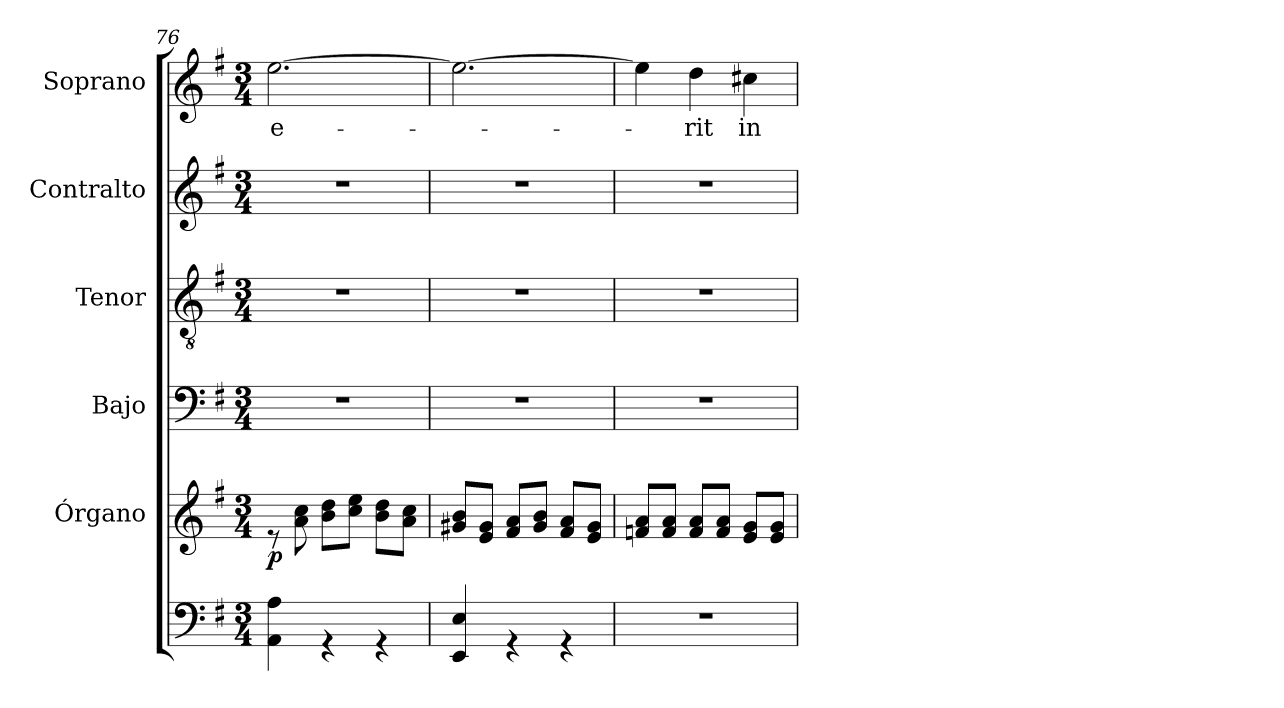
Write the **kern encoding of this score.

**kern	**kern	**dynam	**kern	**kern	**kern	**kern	**text
*part6	*part5	*part5	*part4	*part3	*part2	*part1	*part1
*staff6	*staff5	*staff5	*staff4	*staff3	*staff2	*staff1	*staff1
*	*I"Órgano	*	*I"Bajo	*I"Tenor	*I"Contralto	*I"Soprano	*
*clefF4	*clefG2	*	*clefF4	*clefGv2	*clefG2	*clefG2	*
*k[f#]	*k[f#]	*	*k[f#]	*k[f#]	*k[f#]	*k[f#]	*
*G:	*G:	*	*G:	*G:	*G:	*G:	*
*M3/4	*M3/4	*	*M3/4	*M3/4	*M3/4	*M3/4	*
=76	=76	=76	=76	=76	=76	=76	=76
!	!	!LO:DY:b	!	!	!	!	!LO:LY:b
4AA\ 4A\	8re	p	2.r	2.r	2.r	[>2.ee\	e-
.	8a\ 8cc\	.	.	.	.	.	.
4rGG	8b\ 8dd\L	.	.	.	.	.	.
.	8cc\ 8ee\J	.	.	.	.	.	.
4rGG	8b\ 8dd\L	.	.	.	.	.	.
.	8a\ 8cc\J	.	.	.	.	.	.
!!LO:LB:g=z
=77	=77	=77	=77	=77	=77	=77	=77
4EE/ 4E/	8g#X/ 8b/L	.	2.r	2.r	2.r	2.ee\_	.
.	8e/ 8g#/J	.	.	.	.	.	.
4rGG	8f#/ 8a/L	.	.	.	.	.	.
.	8g#/ 8b/J	.	.	.	.	.	.
4rGG	8f#/ 8a/L	.	.	.	.	.	.
.	8e/ 8g#/J	.	.	.	.	.	.
=78	=78	=78	=78	=78	=78	=78	=78
2.r	8fn/ 8a/L	.	2.r	2.r	2.r	4ee\]	.
.	8f/ 8a/J	.	.	.	.	.	.
!	!	!	!	!	!	!	!LO:LY:b
.	8f/ 8a/L	.	.	.	.	4dd\	-rit
.	8f/ 8a/J	.	.	.	.	.	.
!	!	!	!	!	!	!	!LO:LY:b
.	8e/ 8g/L	.	.	.	.	4cc#X\	in
.	8e/ 8g/J	.	.	.	.	.	.
=	=	=	=	=	=	=	=
*-	*-	*-	*-	*-	*-	*-	*-
